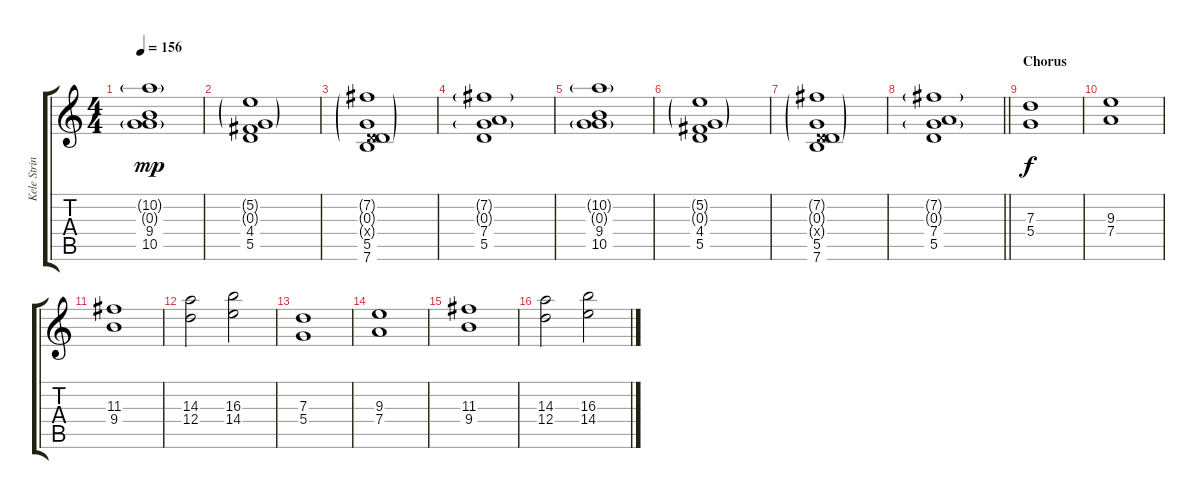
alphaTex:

\track ("Kele Strings Effect" "Kele Strin") {instrument acousticguitarsteel}
\staff {score tabs}
\tuning (E4 B3 G3 D3 A2 E2) {hide}
\ts (4 4)
\tempo 156
\clef g2
\ks c
(10.2{g} 0.3{g} 9.4 10.5).1{dy mp balance 3} |
(5.2{g} 0.3{g} 4.4 5.5).1{balance 13} |
(7.2{g} 0.3{g} 0.4{g x} 5.5 7.6).1{balance 4} |
(7.2{g} 0.3{g} 7.4 5.5).1{balance 13} |
(10.2{g} 0.3{g} 9.4 10.5).1{balance 3} |
(5.2{g} 0.3{g} 4.4 5.5).1{balance 13} |
(7.2{g} 0.3{g} 0.4{g x} 5.5 7.6).1{balance 4} |
\barLineRight lightlight
(7.2{g} 0.3{g} 7.4 5.5).1{balance 13} |
\section ("" "Chorus")
(7.3 5.4).1{dy f} |
(9.3 7.4).1 |
(11.3 9.4).1 |
(14.3 12.4).2 (16.3 14.4).2 |
(7.3 5.4).1 |
(9.3 7.4).1 |
(11.3 9.4).1 |
(14.3 12.4).2 (16.3 14.4).2
